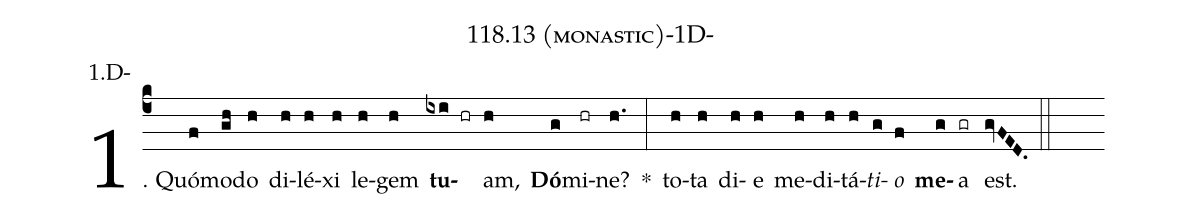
name: 118.13 (monastic)-1D-;
annotation: 1.D-;
%%
(c4)1. Quó(f)mo(gh)do(h) di(h)lé(h)xi(h) le(h)gem(h) <b>tu</b>(ixi hr)am,(h) <b>Dó</b>(g)mi(hr)ne?(h.) *(:) to(h)ta(h) di(h)e(h) me(h)di(h)tá(h)<i>ti</i>(g)<i>o</i>(f) <b>me</b>(g)a(gr) est.(gvFED.) (::)
